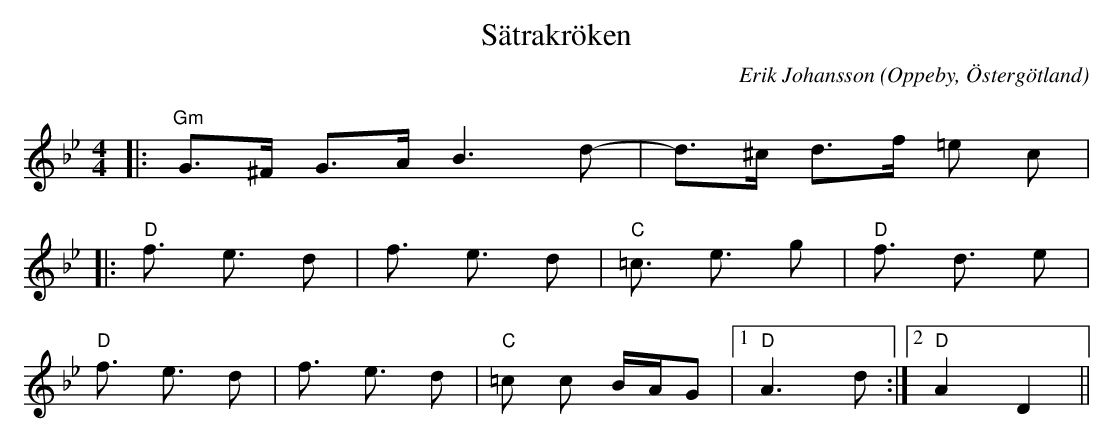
X:1
T:Sätrakröken
C:Erik Johansson
O:Oppeby, Östergötland
Q:130
M:4/4
L:1/8
K:Gm
|:"Gm"G>^F G>A B3 d-|d>^c d>f =e c |
|:"D" f3/2 e3/2 d |f3/2 e3/2 d| "C" =c3/2 e3/2 g| "D" f3/2 d3/2 e |
"D" f3/2 e3/2 d |f3/2 e3/2 d| "C"=c c  B/A/G  |1 "D" A3  d:|2 "D" A2 D2||
